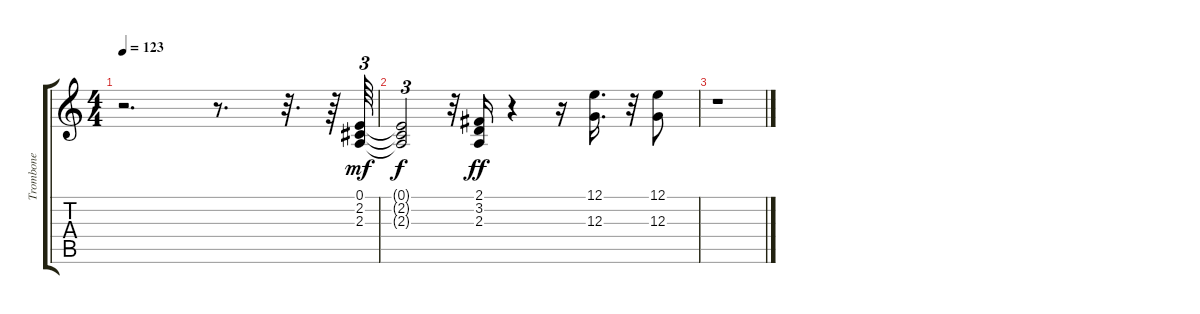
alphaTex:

\track ("Trombone" "Trombone") {instrument trombone}
\staff {score tabs}
\tuning (E4 B3 G3 D3 A2 E2) {hide}
\ts (4 4)
\tempo 123
\clef g2
\ks c
r.2{d dy f} r.8{d} r.32{d} r.64 (0.1 2.2 2.3).64{tu (3 2) dy mf} |
(0.1{t} 2.2{t} 2.3{t}).2{tu (3 2) dy f} r.32 (2.1 3.2 2.3).16{dy ff} r.4 r.16 (12.1 12.3).16{d} r.32 (12.1 12.3).8 |
r.1
